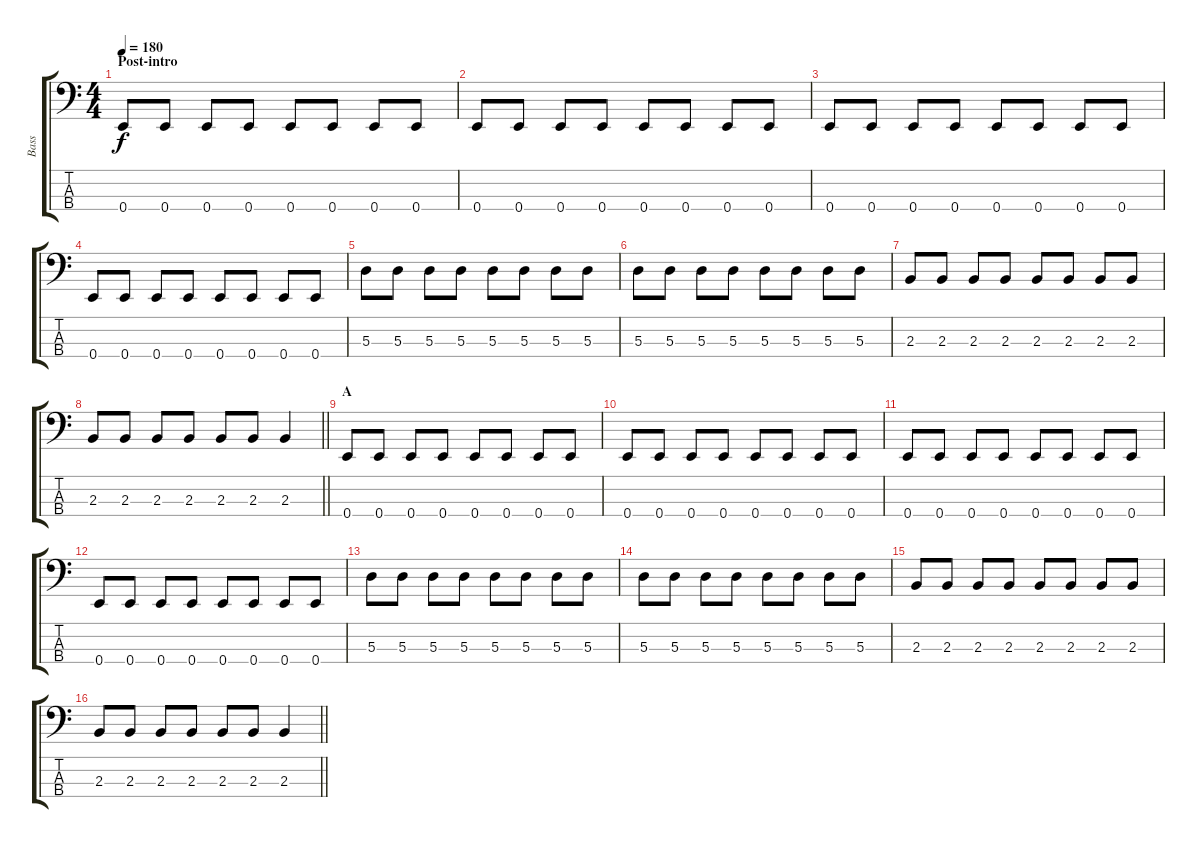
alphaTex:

\track ("Bass" "Bass") {instrument electricbassfinger}
\staff {score tabs}
\tuning (G2 D2 A1 E1) {hide}
\ts (4 4)
\section ("" "Post-intro")
\tempo 180
\clef f4
\ks c
0.4.8{dy f instrument electricbassfinger} 0.4.8 0.4.8 0.4.8 0.4.8 0.4.8 0.4.8 0.4.8 |
0.4.8 0.4.8 0.4.8 0.4.8 0.4.8 0.4.8 0.4.8 0.4.8 |
0.4.8 0.4.8 0.4.8 0.4.8 0.4.8 0.4.8 0.4.8 0.4.8 |
0.4.8 0.4.8 0.4.8 0.4.8 0.4.8 0.4.8 0.4.8 0.4.8 |
5.3.8 5.3.8 5.3.8 5.3.8 5.3.8 5.3.8 5.3.8 5.3.8 |
5.3.8 5.3.8 5.3.8 5.3.8 5.3.8 5.3.8 5.3.8 5.3.8 |
2.3.8 2.3.8 2.3.8 2.3.8 2.3.8 2.3.8 2.3.8 2.3.8 |
\barLineRight lightlight
2.3.8 2.3.8 2.3.8 2.3.8 2.3.8 2.3.8 2.3.4 |
\section ("" "A")
0.4.8 0.4.8 0.4.8 0.4.8 0.4.8 0.4.8 0.4.8 0.4.8 |
0.4.8 0.4.8 0.4.8 0.4.8 0.4.8 0.4.8 0.4.8 0.4.8 |
0.4.8 0.4.8 0.4.8 0.4.8 0.4.8 0.4.8 0.4.8 0.4.8 |
0.4.8 0.4.8 0.4.8 0.4.8 0.4.8 0.4.8 0.4.8 0.4.8 |
5.3.8 5.3.8 5.3.8 5.3.8 5.3.8 5.3.8 5.3.8 5.3.8 |
5.3.8 5.3.8 5.3.8 5.3.8 5.3.8 5.3.8 5.3.8 5.3.8 |
2.3.8 2.3.8 2.3.8 2.3.8 2.3.8 2.3.8 2.3.8 2.3.8 |
\barLineRight lightlight
2.3.8 2.3.8 2.3.8 2.3.8 2.3.8 2.3.8 2.3.4
